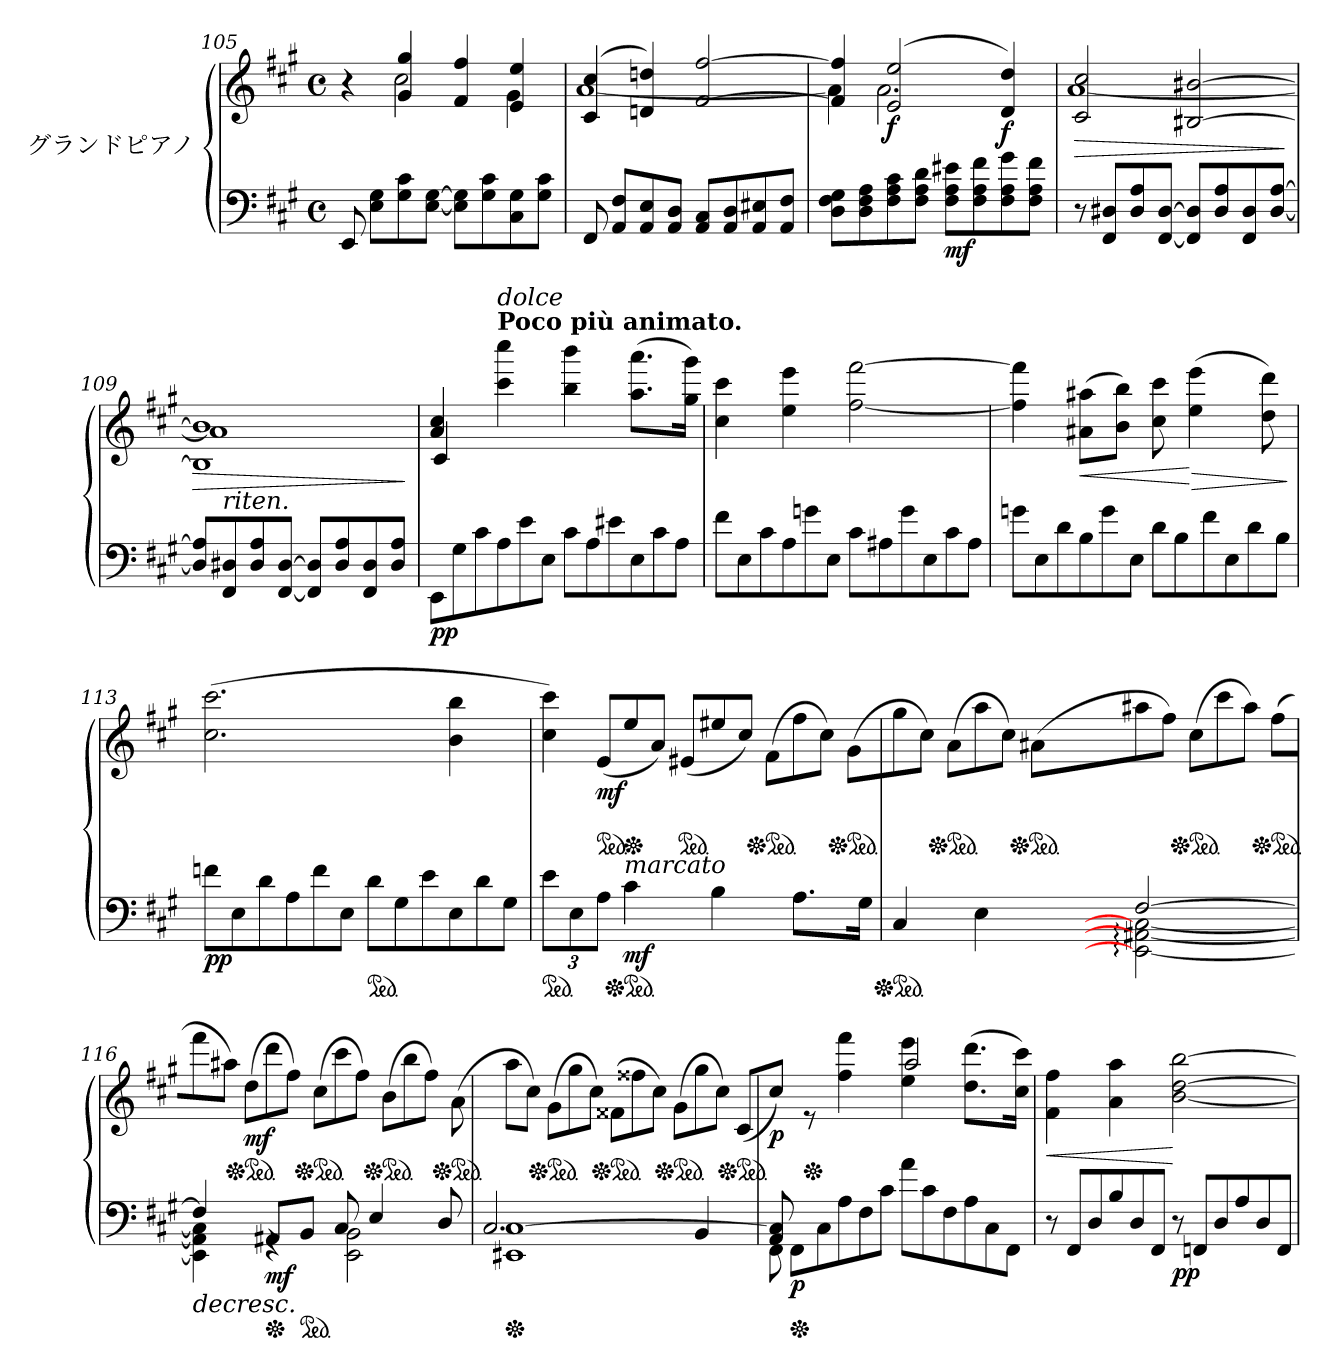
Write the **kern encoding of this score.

**kern	**kern	**dynam
*part1	*part1	*part1
*staff2	*staff1	*staff1/2
*I"グランドピアノ	*	*
*clefF4	*clefG2	*
*k[f#c#g#]	*k[f#c#g#]	*
*M4/4	*M4/4	*
*met(c)	*met(c)	*
=105	=105	=105
*	*^	*
8EE/	4r	4ryy	.
8E\ 8G#\L	.	.	.
*	*MM82	*	*
8G#\ 8c#\	4g#/ 4gg#/	2cc#\	.
[8E\ [8G#\J	.	.	.
8E\] 8G#\]L	4f#/ 4ff#/	.	.
8G#\ 8c#\	.	.	.
*	*MM80	*	*
8C#\ 8G#\	4e/ 4ee/	4g#\	.
8G#\ 8c#\J	.	.	.
=106	=106	=106	=106
*	*MM84	*	*
8FF#/	(4c#/ 4cc#/	[1a	.
8AA/ 8F#/L	.	.	.
8AA/ 8E/	4dn/ 4ddn/)	.	.
8AA/ 8D/J	.	.	.
8AA/ 8C#/L	[2f#/ [2ff#/	.	.
8AA/ 8D/	.	.	.
8AA/ 8E#X/	.	.	.
8AA/ 8F#/J	.	.	.
=107	=107	=107	=107
8D\ 8F#\ 8G#\L	4f#/] 4ff#/]	4a\]	.
8D\ 8F#\ 8A\	.	.	.
*	*MM80	*	*
!	!	!	!LO:DY:b
8F#\ 8A\ 8c#\	(2e/ 2ee/	2.a\	f
8F#\ 8A\ 8d\J	.	.	.
!	!	!	!LO:DY:b=2
8F#\ 8A\ 8e#X\L	.	.	mf
8F#\ 8A\ 8f#\	.	.	.
*	*MM76	*	*
!	!	!	!LO:DY:b
8F#\ 8A\ 8g#\	4d/ 4dd/)	.	f
8F#\ 8A\ 8f#\J	.	.	.
=108	=108	=108	=108
*	*MM84	*	*
!	!	!	!LO:HP:b
!	!	!	!LO:DY:n=1:b=2
!	!	!	!LO:DY:n=2:b
8r	2c#/ 2cc#/	[1a	> mp mf
8FF#/ 8D#X/L	.	.	.
8D#/ 8A/	.	.	.
[8FF#/ [8D#/J	.	.	.
8FF#/] 8D#/]L	[2B#X/ [2b#X/	.	.
8D#/ 8A/	.	.	.
8FF#/ 8D#/	.	.	.
[8D#/ [8A/J	.	.	.
*	*v	*v	*
.	.	]
!!LO:LB:g=z
=109	=109	=109
!	!	!LO:HP:b
*	*^	*
8D#/] 8A/]L	1B#] 1b#]	1a]	>
!LO:TX:a:i:t=riten.	!	!	!
8FF#/ 8D#X/	.	.	.
8D#/ 8A/	.	.	.
[8FF#/ [8D#/J	.	.	.
8FF#/] 8D#/]L	.	.	.
8D#/ 8A/	.	.	.
8FF#/ 8D#/	.	.	.
8D#/ 8A/J	.	.	.
*	*v	*v	*
.	.	]
=110	=110	=110
*Xtuplet	*	*
*	*^	*
!	!	!	!LO:DY:b=2
!	!	!	!LO:DY:n=1:b
12EE\L	4a/ 4cc#/	4c#/	p p
12G#\	.	.	.
12c#\	.	.	.
*	*MM92	*	*
!	!LO:TX:a:B:t=Poco più animato.	!	!
!	!LO:TX:a:i:t=dolce	!	!
12A\	4ccc#\ 4cccc#\	4ryy	.
12e\	.	.	.
12E\J	.	.	.
12c#\L	4bb\ 4bbb\	2ryy	.
12A\	.	.	.
12e#X\	.	.	.
12E\	(>8.aa\ 8.aaa\L	.	.
12c#\	.	.	.
12A\J	.	.	.
.	16gg#\ 16ggg#\Jk)	.	.
*	*v	*v	*
=111	=111	=111
12f#\L	4cc#\ 4ccc#\	.
12E\	.	.
12c#\	.	.
12A\	4ee\ 4eee\	.
12gn\	.	.
12E\J	.	.
12c#\L	[2ff#\ [2fff#\	.
12A#X\	.	.
12g\	.	.
12E\	.	.
12c#\	.	.
12A#\J	.	.
=112	=112	=112
12gn\L	4ff#\] 4fff#\]	.
12E\	.	.
12d\	.	.
!	!	!LO:HP:b
12B\	(8a#X\ 8aa#X\L	<
12g\	.	.
.	8b\ 8bb\J)	.
12E\J	.	.
12d\L	8cc#\ 8ccc#\	.
12B\	.	.
!	!	!LO:HP:n=1:b
.	(4ee\ 4eee\	[ >
12f#\	.	.
12E\	.	.
12d\	.	.
.	8dd\ 8ddd\)	.
12B\J	.	.
.	.	]
!!LO:LB:g=z
=113	=113	=113
!	!	!LO:DY:b=2
!	!	!LO:DY:n=1:b
12fn\L	(2.cc#\ 2.ccc#\	p p
12E\	.	.
12d\	.	.
12A\	.	.
12f\	.	.
12E\J	.	.
*ped	*	*
12d\L	.	.
12G#\	.	.
12e\	.	.
12E\	4b\ 4bb\	.
12d\	.	.
12G#\J	.	.
=114	=114	=114
*ped	*	*
*tuplet	*	*
*Xbrackettup	*Xtuplet	*
12e\L	6cc#\ 6ccc#\)	.
12E\	.	.
*	*ped	*
!	!	!LO:DY:b
12A\J	(12e/L	mf
*Xped	*	*
*ped	*	*
*	*Xped	*
!LO:TX:a:i:t=marcato	!	!
!	!	!LO:DY:b=2
4c#\	12ee/	mf
.	12a/J)	.
*	*ped	*
.	(12e#X/L	.
4B\	12ee#X/	.
.	12cc#/J)	.
*	*Xped	*
*	*ped	*
.	(12f#\L	.
8.A\L	12ff#\	.
.	12cc#\J)	.
*	*Xped	*
*	*ped	*
.	(12g#\L	.
16G#\Jk	.	.
=115	=115	=115
*Xped	*	*
*ped	*	*
*^	*	*
4C#/	4ryy	12gg#\	.
.	.	12cc#\J)	.
*	*	*Xped	*
*	*	*ped	*
.	.	(12a\L	.
4E\	8.ryy	12aa\	.
.	.	12cc#\J)	.
*	*	*Xped	*
*	*	*ped	*
.	.	(12a#X\L	.
*	*Xtuplet	*	*
.	[48EE!LLLyy	.	.
.	[48AA#X!yy	.	.
.	[48C#!JJJyy	.	.
[2F#/	2EE\_: 2AA#X\_: 2C#\_:	12aa#X\	.
.	.	12ff#\J)	.
*	*	*Xped	*
*	*	*ped	*
.	.	(12cc#\L	.
.	.	12ccc#\	.
.	.	12aa#\J)	.
*	*	*Xped	*
*	*	*ped	*
.	.	(12ff#\L	.
=116	=116	=116	=116
!	!	!	!LO:HP:b=2
4F#/]	4EE\] 4AA#\] 4C#\]	12fff#\	>
.	.	12aa#X\J)	.
*	*	*Xped	*
*	*	*ped	*
!	!	!	!LO:DY:b
.	.	(12dd\L	mf
*Xped	*	*	*
!	!	!	!LO:DY:b=2
8AA#X/L	4rGG	12ddd\	mf
.	.	12ff#\J)	.
*ped	*	*	*
8BB/J	.	.	.
*	*	*Xped	*
*	*	*ped	*
.	.	(12cc#\L	.
8C#/	2EE\ 2BB\	12ccc#\	.
.	.	12ff#\J)	.
4E/	.	.	.
*	*	*Xped	*
*	*	*ped	*
.	.	(12b\L	.
.	.	12bb\	.
.	.	12ff#\J)	.
8D/	.	.	.
*	*	*Xped	*
*	*	*ped	*
.	.	(>12a\	.
!!LO:PB:g=z
=117	=117	=117	=117
*Xped	*	*	*
1EE#X [1C#	2.C#/	12aa\L	.
.	.	12cc#\J)	.
*	*	*Xped	*
*	*	*ped	*
.	.	(12g#\L	.
.	.	12gg#\	.
.	.	12cc#\J)	.
*	*	*Xped	*
*	*	*ped	*
.	.	(12f##X\L	.
.	.	12ff##X\	.
.	.	12cc#\J)	.
*	*	*Xped	*
*	*	*ped	*
.	.	(12g#\L	.
.	4BB/	12gg#\	.
.	.	12cc#\J)	.
*	*	*Xped	*
*	*	*ped	*
.	.	(12c#/L	.
*v	*v	*	*
.	.	]
=118	=118	=118
*^	*^	*
!	!	!	!	!LO:DY:b
12AA/ 12C#/]	8FF#\	8cc#/J)	2ryy	p
*Xped	*	*	*	*
!	!	!	!	!LO:DY:b=2
12FF#\L	.	.	.	p
*	*	*Xped	*	*
.	8ryy	8re	.	.
12C#\	.	.	.	.
12A\	4ryy	4ff#\ 4fff#\	.	.
12F#\	.	.	.	.
12c#\J	.	.	.	.
12a\L	2ryy	4ee\ 4eee\	2aa/	.
12c#\	.	.	.	.
12F#\	.	.	.	.
12A\	.	(>8.dd\ 8.ddd\L	.	.
12C#\	.	.	.	.
12FF#\J	.	.	.	.
.	.	16cc#\ 16ccc#\Jk)	.	.
*v	*v	*	*	*
*	*v	*v	*
=119	=119	=119
!	!	!LO:HP:b
12r	4f#\ 4ff#\	<
12FF#/L	.	.
12D/	.	.
12B/	4a\ 4aa\	.
12D/	.	.
12FF#/J	.	.
!	!	!LO:DY:n=1:b=2
!	!	!LO:DY:n=2:b
12r	[2b\ [2dd\ [2bb\	[ p p
12FFn/L	.	.
12D/	.	.
12A/	.	.
12D/	.	.
12FF/J	.	.
=	=	=
*-	*-	*-
